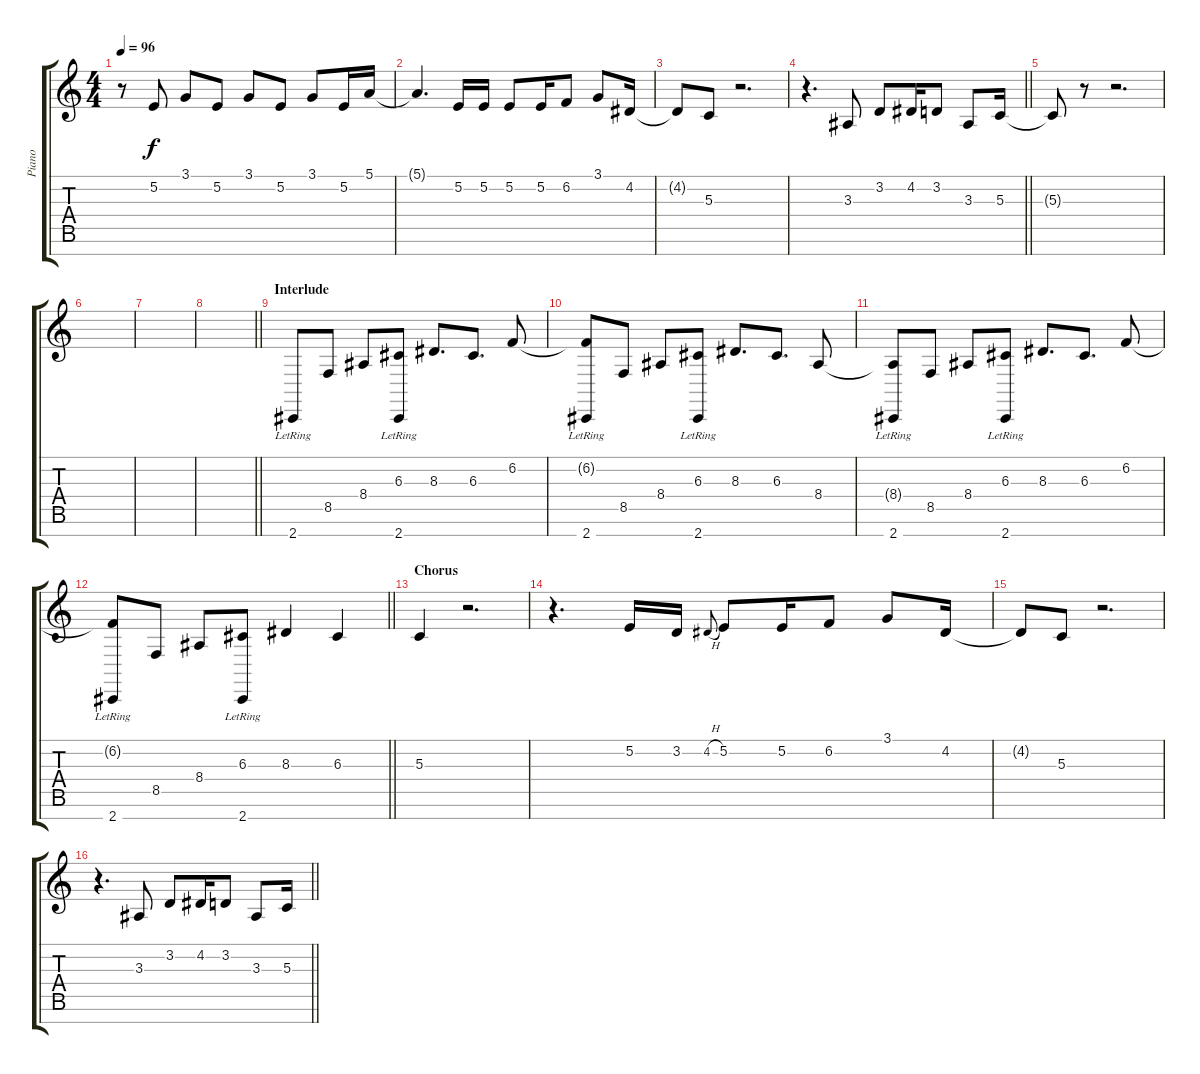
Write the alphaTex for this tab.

\track ("Piano" "Piano") {instrument electricgrandpiano}
\staff {score tabs}
\tuning (E4 B3 G3 D3 A2 E2 B1) {hide}
\ts (4 4)
\tempo 96
\clef g2
\ks c
r.8{dy f} 5.2.8 3.1.8 5.2.8 3.1.8 5.2.8 3.1.8 5.2.16 5.1.16 |
5.1{t}.4{d} 5.2.16 5.2.16 5.2.8 5.2.16 6.2.8 3.1.8 4.2.16 |
4.2{t}.8 5.3.8 r.2{d} |
\barLineRight lightlight
r.4{d} 3.3.8 3.2.8 4.2.16 3.2.8 3.3.8 5.3.16 |
5.3{t}.8 r.8 r.2{d} |
|
|
\barLineRight lightlight
|
\section ("" "Interlude")
2.7{lr}.8 8.5.8 8.4.8 (6.3 2.7{lr}).8 8.3.8{d} 6.3.8{d} 6.2.8 |
(6.2{t} 2.7{lr}).8 8.5.8 8.4.8 (6.3 2.7{lr}).8 8.3.8{d} 6.3.8{d} 8.4.8 |
(8.4{t} 2.7{lr}).8 8.5.8 8.4.8 (6.3 2.7{lr}).8 8.3.8{d} 6.3.8{d} 6.2.8 |
\barLineRight lightlight
(6.2{t} 2.7{lr}).8 8.5.8 8.4.8 (6.3 2.7{lr}).8 8.3.4 6.3.4 |
\section ("" "Chorus")
5.3.4 r.2{d} |
r.4{d} 5.2.16 3.2.16 4.2{h}.8{gr onbeat} 5.2.8 5.2.16 6.2.8 3.1.8 4.2.16 |
4.2{t}.8 5.3.8 r.2{d} |
\barLineRight lightlight
r.4{d} 3.3.8 3.2.8 4.2.16 3.2.8 3.3.8 5.3.16
